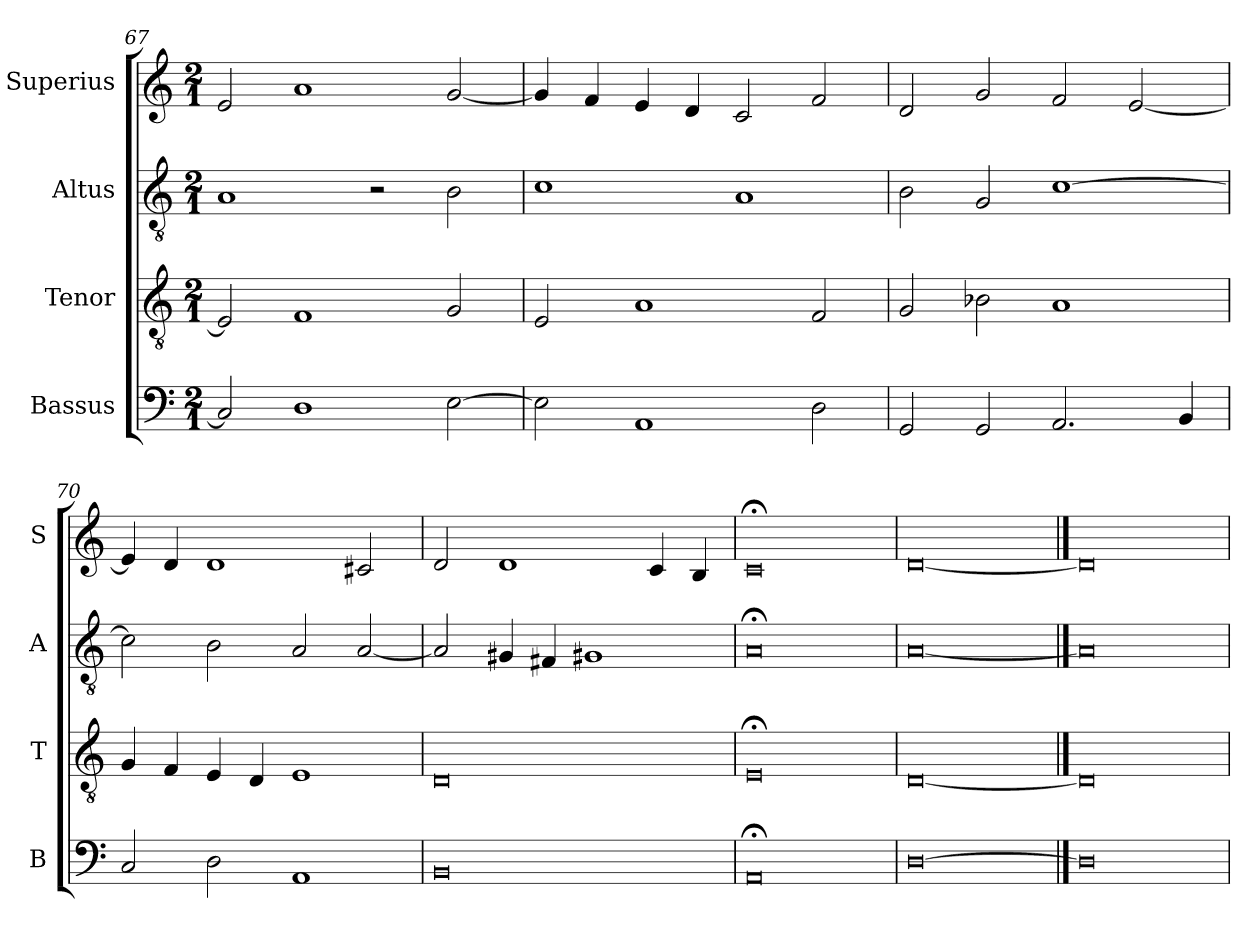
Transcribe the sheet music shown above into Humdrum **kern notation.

**kern	**kern	**kern	**kern
*part4	*part3	*part2	*part1
*staff4	*staff3	*staff2	*staff1
*I"Bassus	*I"Tenor	*I"Altus	*I"Superius
*I'B	*I'T	*I'A	*I'S
*clefF4	*clefGv2	*clefGv2	*clefG2
*k[]	*k[]	*k[]	*k[]
*C:	*C:	*C:	*C:
*M2/1	*M2/1	*M2/1	*M2/1
=67	=67	=67	=67
2C]	2E]	1A	2e
1D	1F	.	1a
.	.	2r	.
[2E	2G	2B	[2g
=68	=68	=68	=68
2E]	2E	1c	4g]
.	.	.	4f
1AA	1A	.	4e
.	.	.	4d
.	.	1A	2c
2D	2F	.	2f
=69	=69	=69	=69
2GG	2G	2B	2d
2GG	2B-X	2G	2g
2.AA	1A	[1c	2f
.	.	.	[2e
4BB	.	.	.
=70	=70	=70	=70
2C	4G	2c]	4e]
.	4F	.	4d
2D	4E	2B	1d
.	4D	.	.
1AA	1E	2A	.
.	.	[2A	2c#X
=71	=71	=71	=71
0BB	0D	2A]	2d
.	.	4G#X	1d
.	.	4F#X	.
.	.	1G#X	.
.	.	.	4c
.	.	.	4B
=72	=72	=72	=72
0AA;<	0E;<	0A;<	0c;<
=73	=73	=73	=73
[0D	[0D	[0A	[0d
==74	==74	==74	==74
0D]	0D]	0A]	0d]
=	=	=	=
*-	*-	*-	*-
